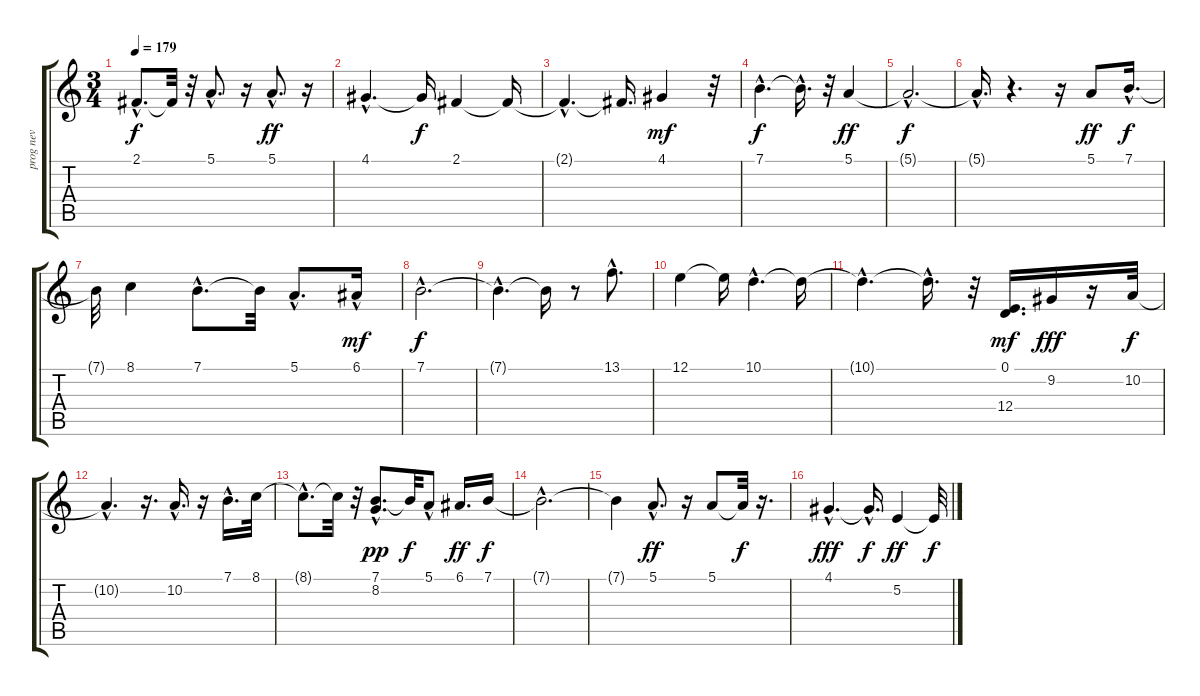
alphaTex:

\track ("prog nev" "prog nev") {instrument electricpiano1}
\staff {score tabs}
\tuning (E4 B3 G3 D3 A2 E2) {hide}
\ts (3 4)
\tempo 179
\clef g2
\ks c
2.1{hac t}.8{d dy f} 2.1{t}.32 r.32 5.1{hac}.8{d} r.16 5.1{hac}.8{d dy ff} r.16 |
4.1{hac}.4{d} 4.1{t}.16{dy f} 2.1.4 2.1{t}.16 |
2.1{hac t}.4{d} 2.1{t}.16{d} 4.1.4{dy mf} r.32 |
7.1{hac}.4{d dy f} 7.1{hac t}.16{d} r.32 5.1.4{dy ff} |
5.1{hac t}.2{d dy f} |
5.1{hac t}.16{d} r.4{d} r.16 5.1.8{dy ff} 7.1{hac}.16{d dy f} |
7.1{t}.32 8.1.4 7.1{hac}.8{d} 7.1{t}.32 5.1{hac}.8{d} 6.1{hac}.16{dy mf} |
7.1{hac}.2{d dy f} |
7.1{hac t}.4{d} 7.1{t}.16 r.8 13.1{hac}.8{d} |
12.1.4 12.1{t}.16 10.1{hac}.4{d} 10.1{t}.16 |
10.1{hac t}.4{d} 10.1{hac t}.16{d} r.32 (0.1 12.4).16{d dy mf} 9.2.16{dy fff} r.16 10.2.32{dy f} |
10.2{hac t}.4{d} r.16{d} 10.2{hac}.16{d} r.16 7.1{hac}.16{d} 8.1.32 |
8.1{hac t}.8{d} 8.1{t}.32 r.32 (7.1{hac} 8.2).8{d dy pp} 7.1{t}.32{dy f} 5.1{hac}.8 6.1.16{d dy ff} 7.1.16{dy f} |
7.1{hac t}.2{d} |
7.1{t}.4 5.1{hac}.8{d dy ff} r.16 5.1.8 5.1{t}.32{dy f} r.16{d} |
4.1{hac}.4{d dy fff} 4.1{hac t}.16{d dy f} 5.2.4{dy ff} 5.2{t}.32{dy f}
